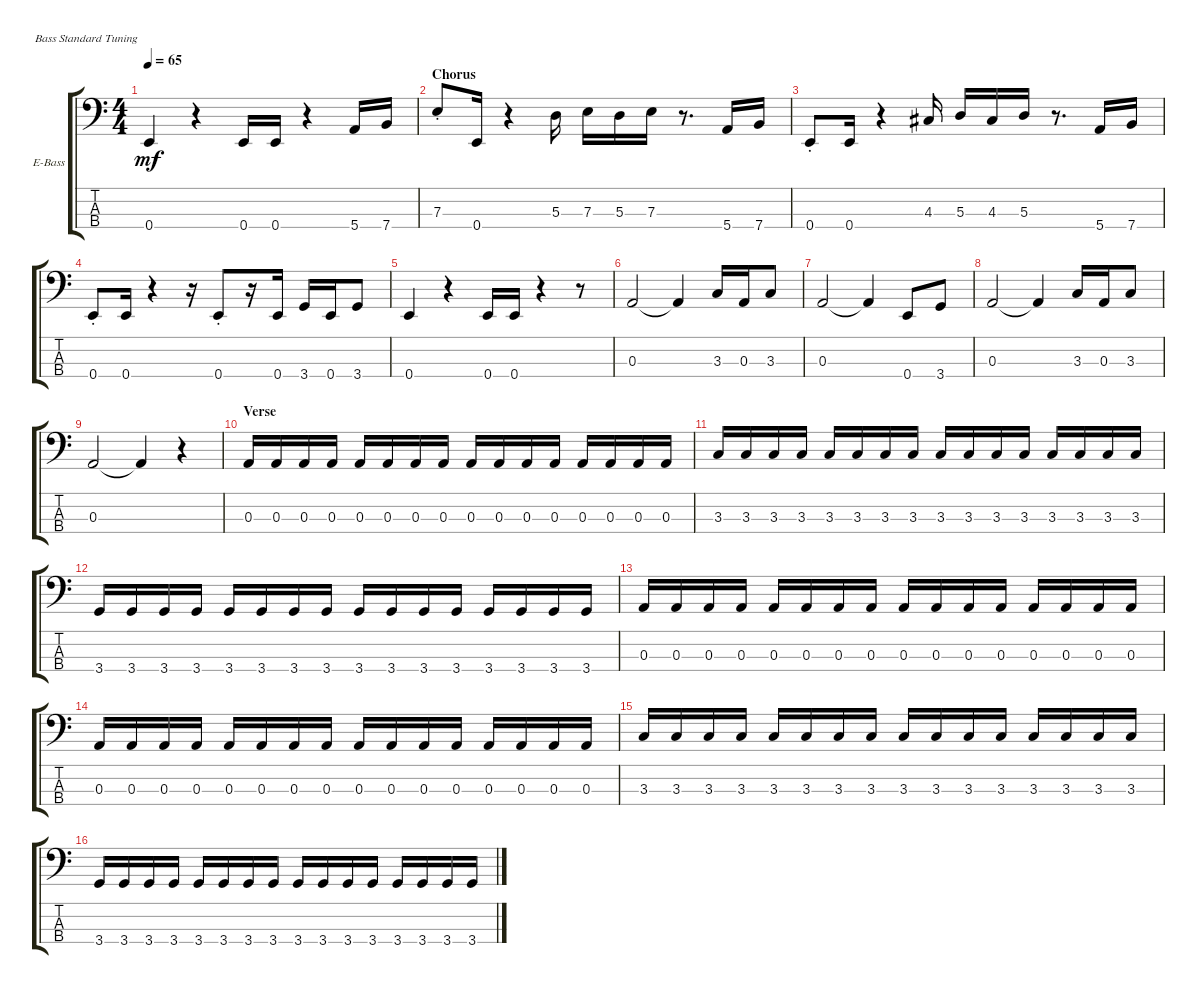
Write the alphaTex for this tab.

\bracketExtendMode groupsimilarinstruments
\firstSystemTrackNameOrientation horizontal
\otherSystemsTrackNameOrientation horizontal
\track ("Bass" "E-Bass") {instrument electricbassfinger}
\staff {score tabs}
\tuning (G2 D2 A1 E1)
\ts (4 4)
\tempo 65
\clef f4
\ks c
0.4.4{dy mf} r.4 0.4.16 0.4.16 r.4 5.4.16 7.4.16 |
\section ("" "Chorus")
7.3{st}.8 0.4.16 r.4 5.3.16 7.3.16 5.3.16 7.3.16 r.8{d} 5.4.16 7.4.16 |
0.4{st}.8 0.4.16 r.4 4.3.16 5.3.16 4.3.16 5.3.16 r.8{d} 5.4.16 7.4.16 |
0.4{st}.8 0.4.16 r.4 r.16 0.4{st}.8 r.16 0.4.16 3.4.16 0.4.16 3.4.8 |
0.4.4 r.4 0.4.16 0.4.16 r.4 r.8 |
0.3.2 0.3{t}.4 3.3.16 0.3.16 3.3.8 |
0.3.2 0.3{t}.4 0.4.8 3.4.8 |
0.3.2 0.3{t}.4 3.3.16 0.3.16 3.3.8 |
0.3.2 0.3{t}.4 r.4 |
\section ("" "Verse")
0.3.16 0.3.16 0.3.16 0.3.16 0.3.16 0.3.16 0.3.16 0.3.16 0.3.16 0.3.16 0.3.16 0.3.16 0.3.16 0.3.16 0.3.16 0.3.16 |
3.3.16 3.3.16 3.3.16 3.3.16 3.3.16 3.3.16 3.3.16 3.3.16 3.3.16 3.3.16 3.3.16 3.3.16 3.3.16 3.3.16 3.3.16 3.3.16 |
3.4.16 3.4.16 3.4.16 3.4.16 3.4.16 3.4.16 3.4.16 3.4.16 3.4.16 3.4.16 3.4.16 3.4.16 3.4.16 3.4.16 3.4.16 3.4.16 |
0.3.16 0.3.16 0.3.16 0.3.16 0.3.16 0.3.16 0.3.16 0.3.16 0.3.16 0.3.16 0.3.16 0.3.16 0.3.16 0.3.16 0.3.16 0.3.16 |
0.3.16 0.3.16 0.3.16 0.3.16 0.3.16 0.3.16 0.3.16 0.3.16 0.3.16 0.3.16 0.3.16 0.3.16 0.3.16 0.3.16 0.3.16 0.3.16 |
3.3.16 3.3.16 3.3.16 3.3.16 3.3.16 3.3.16 3.3.16 3.3.16 3.3.16 3.3.16 3.3.16 3.3.16 3.3.16 3.3.16 3.3.16 3.3.16 |
3.4.16 3.4.16 3.4.16 3.4.16 3.4.16 3.4.16 3.4.16 3.4.16 3.4.16 3.4.16 3.4.16 3.4.16 3.4.16 3.4.16 3.4.16 3.4.16
